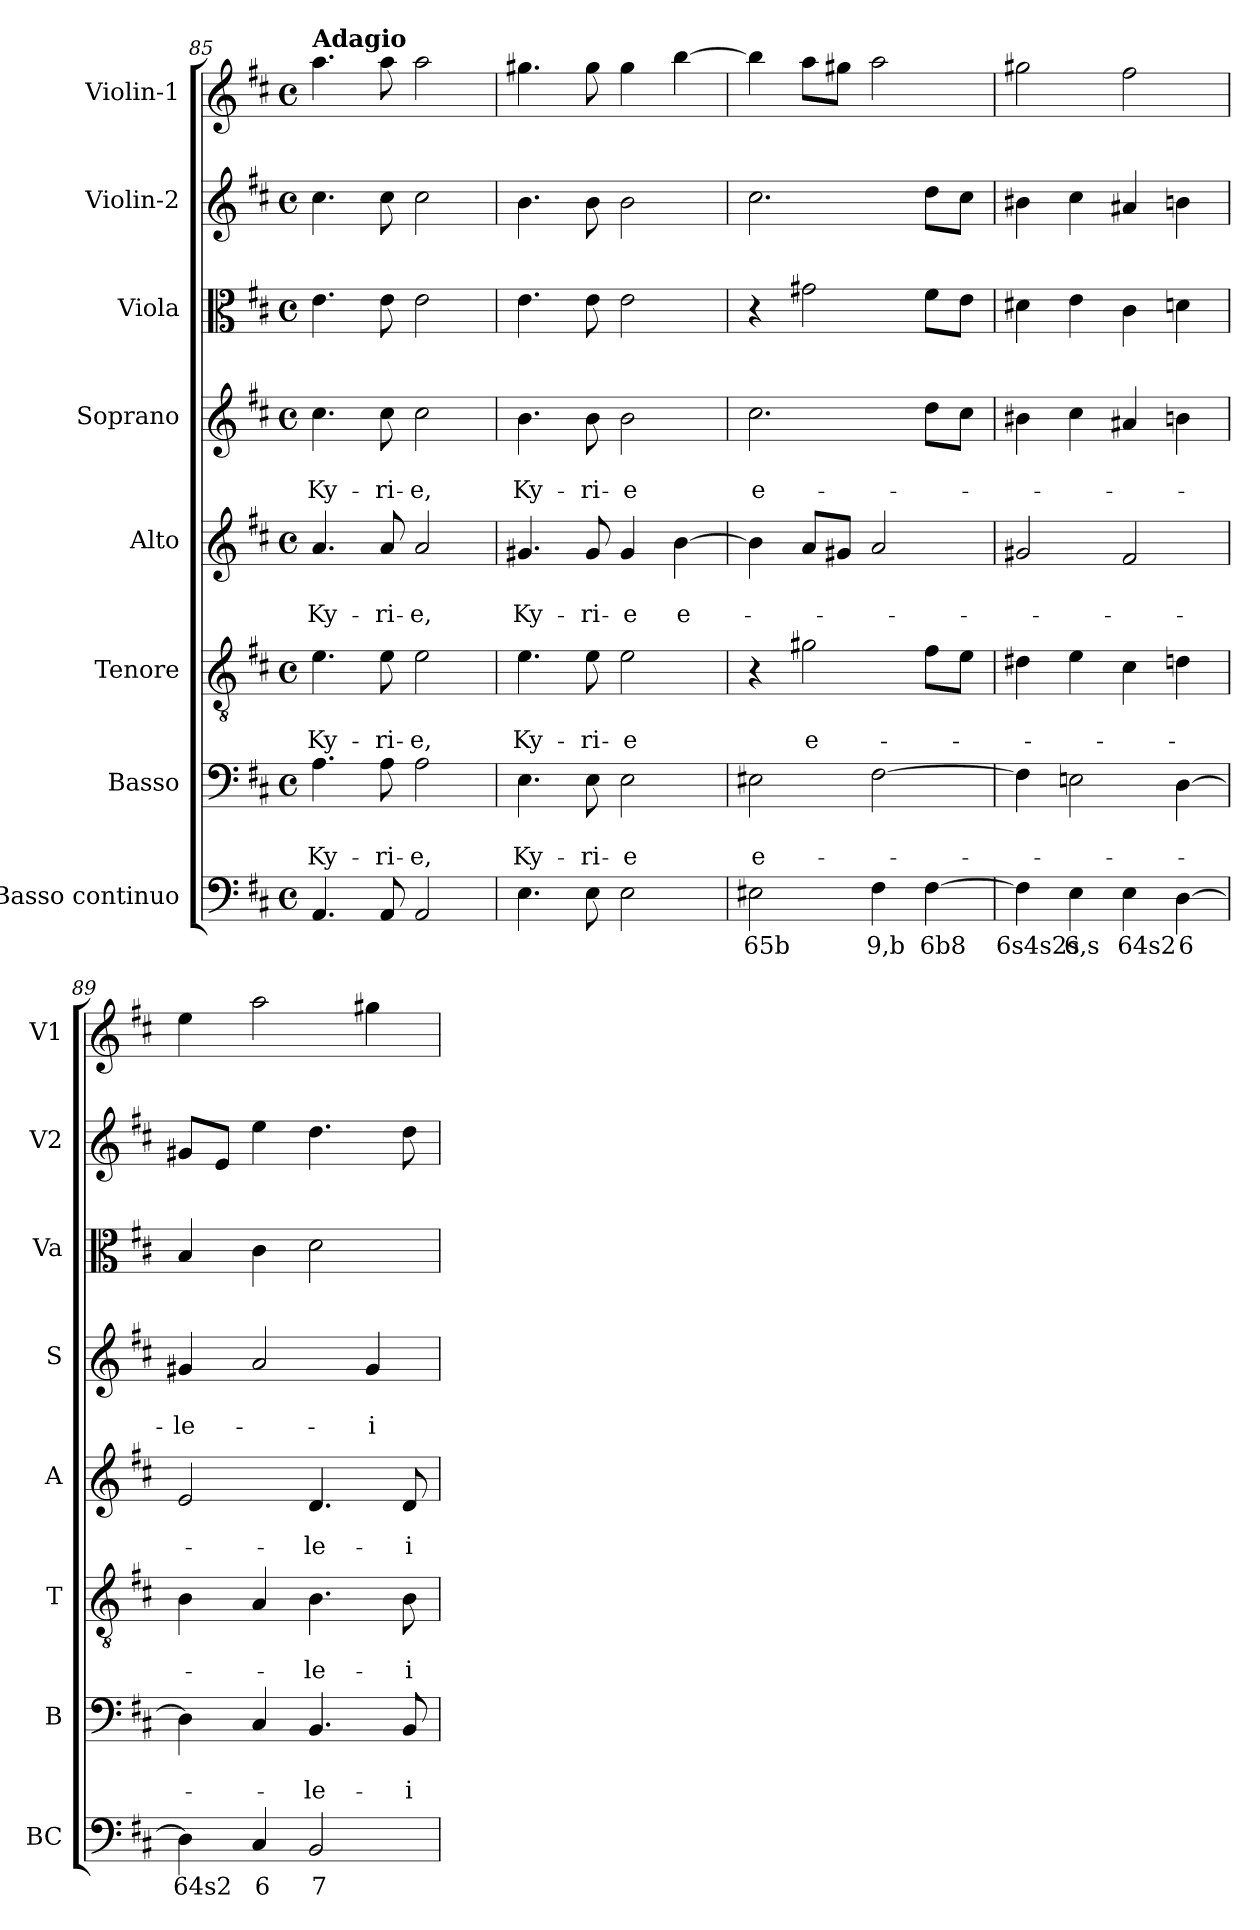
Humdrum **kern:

**kern	**text	**kern	**text	**text	**kern	**text	**text	**kern	**text	**text	**kern	**text	**text	**kern	**kern	**kern
*part8	*part8	*part7	*part7	*part7	*part6	*part6	*part6	*part5	*part5	*part5	*part4	*part4	*part4	*part3	*part2	*part1
*staff8	*staff8	*staff7	*staff7	*staff7	*staff6	*staff6	*staff6	*staff5	*staff5	*staff5	*staff4	*staff4	*staff4	*staff3	*staff2	*staff1
*I"Basso continuo	*	*I"Basso	*	*	*I"Tenore	*	*	*I"Alto	*	*	*I"Soprano	*	*	*I"Viola	*I"Violin-2	*I"Violin-1
*I'BC	*	*I'B	*	*	*I'T	*	*	*I'A	*	*	*I'S	*	*	*I'Va	*I'V2	*I'V1
!!LO:PB:g=z
*clefF4	*	*clefF4	*	*	*clefGv2	*	*	*clefG2	*	*	*clefG2	*	*	*clefC3	*clefG2	*clefG2
*k[f#c#]	*	*k[f#c#]	*	*	*k[f#c#]	*	*	*k[f#c#]	*	*	*k[f#c#]	*	*	*k[f#c#]	*k[f#c#]	*k[f#c#]
*D:	*	*D:	*	*	*D:	*	*	*D:	*	*	*D:	*	*	*D:	*D:	*D:
*M4/4	*	*M4/4	*	*	*M4/4	*	*	*M4/4	*	*	*M4/4	*	*	*M4/4	*M4/4	*M4/4
*met(c)	*	*met(c)	*	*	*met(c)	*	*	*met(c)	*	*	*met(c)	*	*	*met(c)	*met(c)	*met(c)
=85	=85	=85	=85	=85	=85	=85	=85	=85	=85	=85	=85	=85	=85	=85	=85	=85
!	!	!	!	!	!	!	!	!	!	!	!	!	!	!	!	!LO:TX:a:B:t=Adagio
!	!	!	!	!LO:LY:b	!	!	!LO:LY:b	!	!	!LO:LY:b	!	!	!LO:LY:b	!	!	!
4.AA/	.	4.A\	.	Ky-	4.e\	.	Ky-	4.a/	.	Ky-	4.cc#\	.	Ky-	4.e\	4.cc#\	4.aa\
!	!	!	!	!LO:LY:b	!	!	!LO:LY:b	!	!	!LO:LY:b	!	!	!LO:LY:b	!	!	!
8AA/	.	8A\	.	-ri-	8e\	.	-ri-	8a/	.	-ri-	8cc#\	.	-ri-	8e\	8cc#\	8aa\
!	!	!	!	!LO:LY:b	!	!	!LO:LY:b	!	!	!LO:LY:b	!	!	!LO:LY:b	!	!	!
2AA/	.	2A\	.	-e,	2e\	.	-e,	2a/	.	-e,	2cc#\	.	-e,	2e\	2cc#\	2aa\
=86	=86	=86	=86	=86	=86	=86	=86	=86	=86	=86	=86	=86	=86	=86	=86	=86
!	!	!	!	!LO:LY:b	!	!	!LO:LY:b	!	!	!LO:LY:b	!	!	!LO:LY:b	!	!	!
4.E\	.	4.E\	.	Ky-	4.e\	.	Ky-	4.g#X/	.	Ky-	4.b\	.	Ky-	4.e\	4.b\	4.gg#X\
!	!	!	!	!LO:LY:b	!	!	!LO:LY:b	!	!	!LO:LY:b	!	!	!LO:LY:b	!	!	!
8E\	.	8E\	.	-ri-	8e\	.	-ri-	8g#/	.	-ri-	8b\	.	-ri-	8e\	8b\	8gg#\
!	!	!	!	!LO:LY:b	!	!	!LO:LY:b	!	!	!LO:LY:b	!	!	!LO:LY:b	!	!	!
2E\	.	2E\	.	-e	2e\	.	-e	4g#/	.	-e	2b\	.	-e	2e\	2b\	4gg#\
!	!	!	!	!	!	!	!	!	!	!LO:LY:b	!	!	!	!	!	!
.	.	.	.	.	.	.	.	[4b\	.	e-	.	.	.	.	.	[4bb\
=87	=87	=87	=87	=87	=87	=87	=87	=87	=87	=87	=87	=87	=87	=87	=87	=87
!	!LO:LY:b	!	!	!LO:LY:b	!	!	!	!	!	!	!	!	!LO:LY:b	!	!	!
2E#X\	65b	2E#X\	.	e-	4r	.	.	4b\]	.	.	2.cc#\	.	e-	4r	2.cc#\	4bb\]
!	!	!	!	!	!	!	!LO:LY:b	!	!	!	!	!	!	!	!	!
.	.	.	.	.	2g#X\	.	e-	8a/L	.	.	.	.	.	2g#X\	.	8aa\L
.	.	.	.	.	.	.	.	8g#X/J	.	.	.	.	.	.	.	8gg#X\J
!	!LO:LY:b	!	!	!	!	!	!	!	!	!	!	!	!	!	!	!
4F#\	9,b	[2F#\	.	.	.	.	.	2a/	.	.	.	.	.	.	.	2aa\
!	!LO:LY:b	!	!	!	!	!	!	!	!	!	!	!	!	!	!	!
[4F#\	6b8	.	.	.	8f#\L	.	.	.	.	.	8dd\L	.	.	8f#\L	8dd\L	.
.	.	.	.	.	8e\J	.	.	.	.	.	8cc#\J	.	.	8e\J	8cc#\J	.
=88	=88	=88	=88	=88	=88	=88	=88	=88	=88	=88	=88	=88	=88	=88	=88	=88
!	!LO:LY:b	!	!	!	!	!	!	!	!	!	!	!	!	!	!	!
4F#\]	6s4s2s	4F#\]	.	.	4d#X\	.	.	2g#X/	.	.	4b#X\	.	.	4d#X\	4b#X\	2gg#X\
!	!LO:LY:b	!	!	!	!	!	!	!	!	!	!	!	!	!	!	!
4E\	6,s	2Eni\	.	.	4e\	.	.	.	.	.	4cc#\	.	.	4e\	4cc#\	.
!	!LO:LY:b	!	!	!	!	!	!	!	!	!	!	!	!	!	!	!
4E\	64s2	.	.	.	4c#\	.	.	2f#/	.	.	4a#X/	.	.	4c#\	4a#X/	2ff#\
!	!LO:LY:b	!	!	!	!	!	!	!	!	!	!	!	!	!	!	!
[4D\	6	[4D\	.	.	4dn\	.	.	.	.	.	4bn\	.	.	4dn\	4bn\	.
=89	=89	=89	=89	=89	=89	=89	=89	=89	=89	=89	=89	=89	=89	=89	=89	=89
!	!LO:LY:b	!	!	!	!	!	!	!	!	!	!	!	!LO:LY:b	!	!	!
4D\]	64s2	4D\]	.	.	4B\	.	.	2e/	.	.	4g#X/	.	-le-	4B/	8g#X/L	4ee\
.	.	.	.	.	.	.	.	.	.	.	.	.	.	.	8e/J	.
!	!LO:LY:b	!	!	!	!	!	!	!	!	!	!	!	!	!	!	!
4C#/	6	4C#/	.	.	4A/	.	.	.	.	.	2a/	.	.	4c#\	4ee\	2aa\
!	!LO:LY:b	!	!	!LO:LY:b	!	!	!LO:LY:b	!	!	!LO:LY:b	!	!	!	!	!	!
2BB/	7	4.BB/	.	-le-	4.B\	.	-le-	4.d/	.	-le-	.	.	.	2d\	4.dd\	.
!	!	!	!	!	!	!	!	!	!	!	!	!	!LO:LY:b	!	!	!
.	.	.	.	.	.	.	.	.	.	.	4g#/	.	-i-	.	.	4gg#X\
!	!	!	!	!LO:LY:b	!	!	!LO:LY:b	!	!	!LO:LY:b	!	!	!	!	!	!
.	.	8BB/	.	-i-	8B\	.	-i-	8d/	.	-i-	.	.	.	.	8dd\	.
=	=	=	=	=	=	=	=	=	=	=	=	=	=	=	=	=
*-	*-	*-	*-	*-	*-	*-	*-	*-	*-	*-	*-	*-	*-	*-	*-	*-
